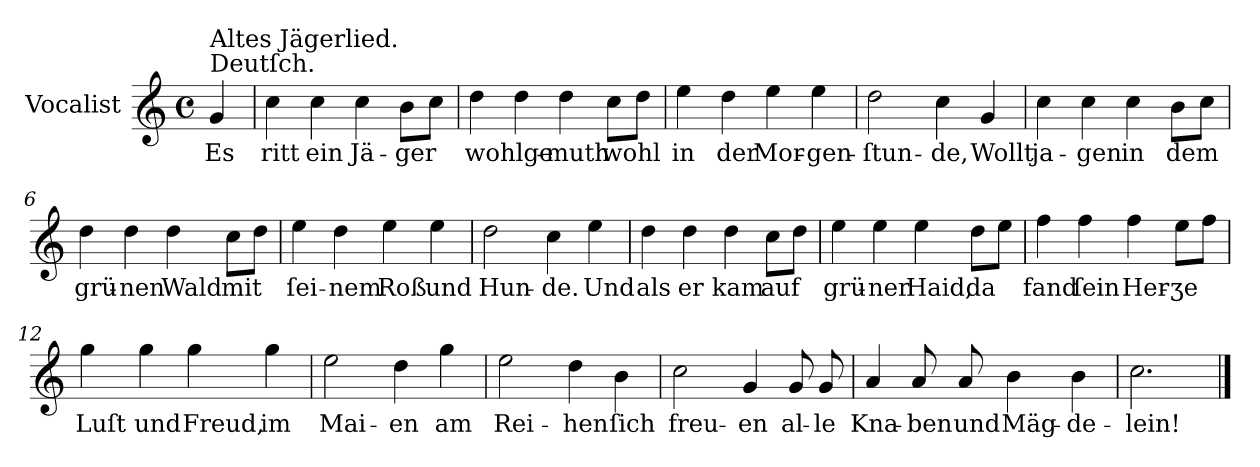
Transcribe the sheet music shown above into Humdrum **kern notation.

**kern	**text
*part1	*part1
*staff1	*staff1
*I"Vocalist	*
*k[]	*
*C:	*
*M4/4	*
*met(c)	*
=	=
!LO:TX:a:t=Deutſch.	!
!LO:TX:a:t=Altes Jägerlied.	!
4g	Es
=1	=1
4cc	ritt
4cc	ein
4cc	Jä-
8bL	-ger
8ccJ	.
=2	=2
4dd	wohlge-
4dd	.
4dd	-muth
8ccL	wohl
8ddJ	.
=3	=3
4ee	in
4dd	der
4ee	Mor-
4ee	-gen-
=4	=4
2dd	-ſtun-
4cc	-de,
4g	Wollt
=5	=5
4cc	ja-
4cc	-gen
4cc	in
8bL	dem
8ccJ	.
=6	=6
4dd	grü-
4dd	-nen
4dd	Wald
8ccL	mit
8ddJ	.
=7	=7
4ee	ſei-
4dd	-nem
4ee	Roß
4ee	und
=8	=8
2dd	Hun-
4cc	-de.
4ee	Und
=9	=9
4dd	als
4dd	er
4dd	kam
8ccL	auf
8ddJ	.
=10	=10
4ee	grü-
4ee	-ner
4ee	Haid,
8ddL	da
8eeJ	.
=11	=11
4ff	fand
4ff	ſein
4ff	Her-
8eeL	-ʒe
8ffJ	.
=12	=12
4gg	Luſt
4gg	und
4gg	Freud,
4gg	im
=13	=13
2ee	Mai-
4dd	-en
4gg	am
=14	=14
2ee	Rei-
4dd	-hen
4b	ſich
=15	=15
2cc	freu-
4g	-en
8g	al-
8g	-le
=16	=16
4a	Kna-
8a	-ben
8a	und
4b	Mäg-
4b	-de-
=17	=17
2.cc	-lein!
==	==
*-	*-
